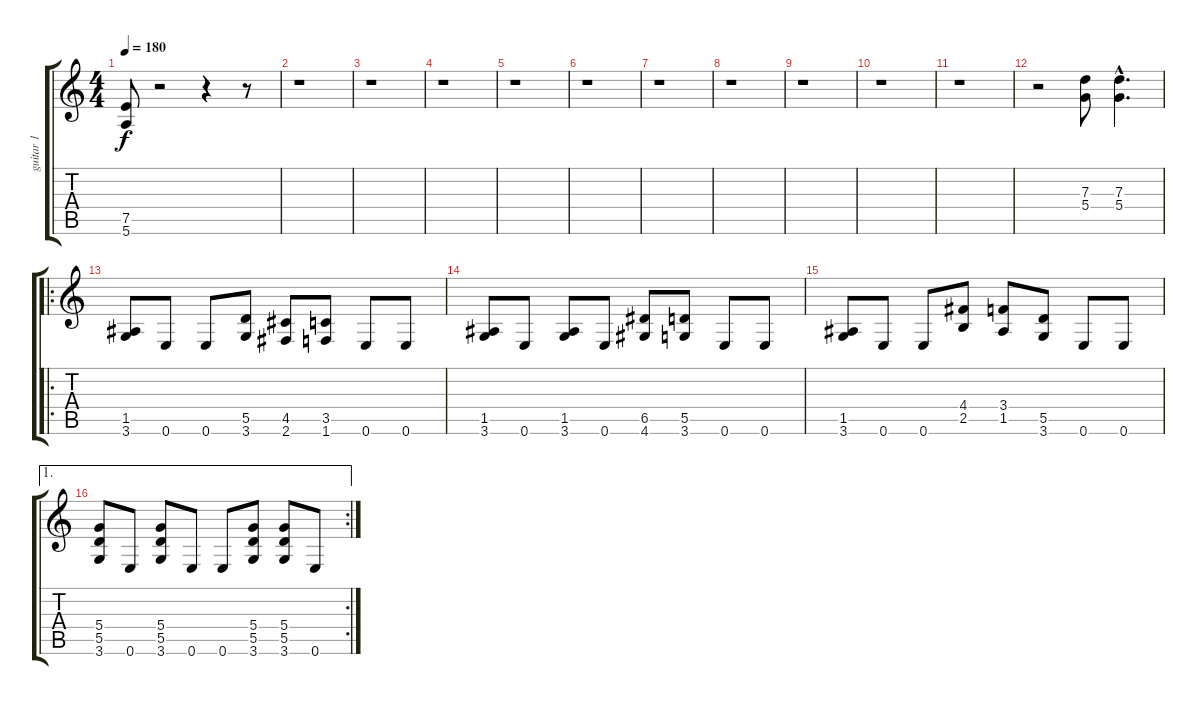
\track ("guitar 1" "guitar 1") {instrument distortionguitar}
\staff {score tabs}
\tuning (E4 B3 G3 D3 A2 E2) {hide}
\ts (4 4)
\tempo 180
\clef g2
\ks c
(7.5{t} 5.6{t}).8{dy f} r.2 r.4 r.8 |
r.1 |
r.1 |
r.1 |
r.1 |
r.1 |
r.1 |
r.1 |
r.1 |
r.1 |
r.1 |
r.2 (7.3 5.4).8 (7.3{hac} 5.4{hac}).4{d} |
\ro
(1.5 3.6).8 0.6.8 0.6.8 (5.5 3.6).8 (4.5 2.6).8 (3.5 1.6).8 0.6.8 0.6.8 |
(1.5 3.6).8 0.6.8 (1.5 3.6).8 0.6.8 (6.5 4.6).8 (5.5 3.6).8 0.6.8 0.6.8 |
(1.5 3.6).8 0.6.8 0.6.8 (4.4 2.5).8 (3.4 1.5).8 (5.5 3.6).8 0.6.8 0.6.8 |
\ae 1
\rc 2
(5.4 5.5 3.6).8 0.6.8 (5.4 5.5 3.6).8 0.6.8 0.6.8 (5.4 5.5 3.6).8 (5.4 5.5 3.6).8 0.6.8
